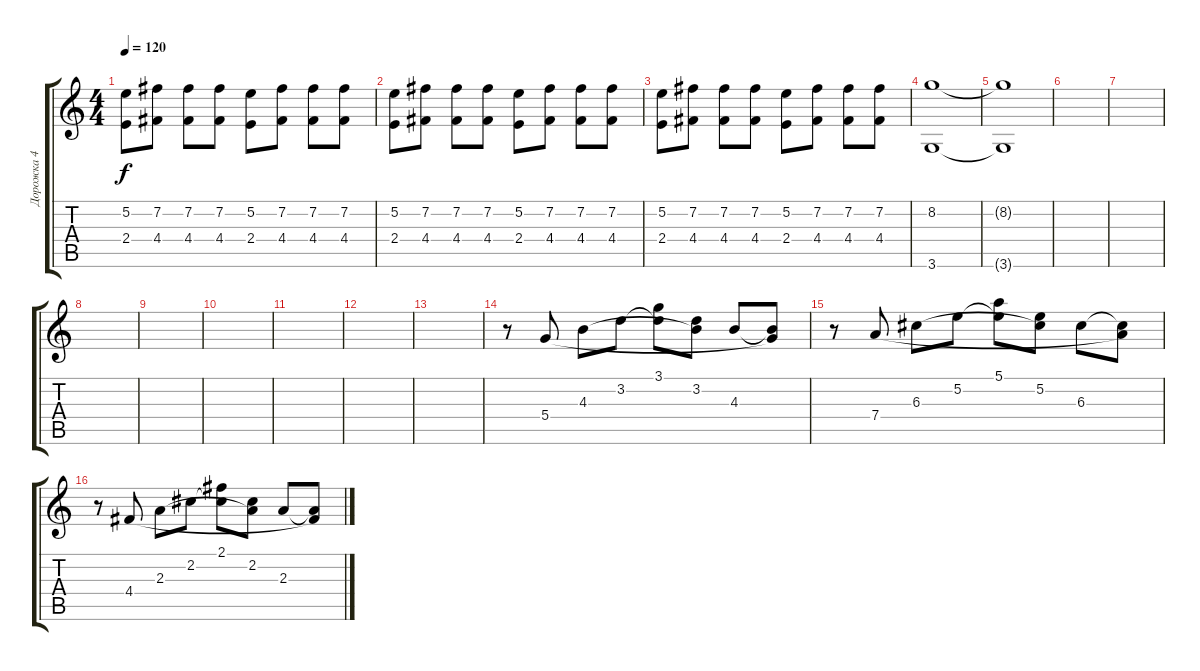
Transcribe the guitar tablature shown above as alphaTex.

\track ("Дорожка 4" "Дорожка 4") {instrument distortionguitar}
\staff {score tabs}
\tuning (E4 B3 G3 D3 A2 E2) {hide}
\ts (4 4)
\tempo 120
\clef g2
\ks c
(5.2 2.4).8{dy f} (7.2 4.4).8 (7.2 4.4).8 (7.2 4.4).8 (5.2 2.4).8 (7.2 4.4).8 (7.2 4.4).8 (7.2 4.4).8 |
(5.2 2.4).8 (7.2 4.4).8 (7.2 4.4).8 (7.2 4.4).8 (5.2 2.4).8 (7.2 4.4).8 (7.2 4.4).8 (7.2 4.4).8 |
(5.2 2.4).8 (7.2 4.4).8 (7.2 4.4).8 (7.2 4.4).8 (5.2 2.4).8 (7.2 4.4).8 (7.2 4.4).8 (7.2 4.4).8 |
(8.2 3.6).1 |
(8.2{t} 3.6{t}).1 |
|
|
|
|
|
|
|
|
r.8 5.4.8 4.3.8 3.2.8 (3.1 3.2{t}).8 (3.2 4.3{t}).8 4.3.8 (4.3{t} 5.4{t}).8 |
r.8 7.4.8 6.3.8 5.2.8 (5.1 5.2{t}).8 (5.2 6.3{t}).8 6.3.8 (6.3{t} 7.4{t}).8 |
r.8 4.4.8 2.3.8 2.2.8 (2.1 2.2{t}).8 (2.2 2.3{t}).8 2.3.8 (2.3{t} 4.4{t}).8
